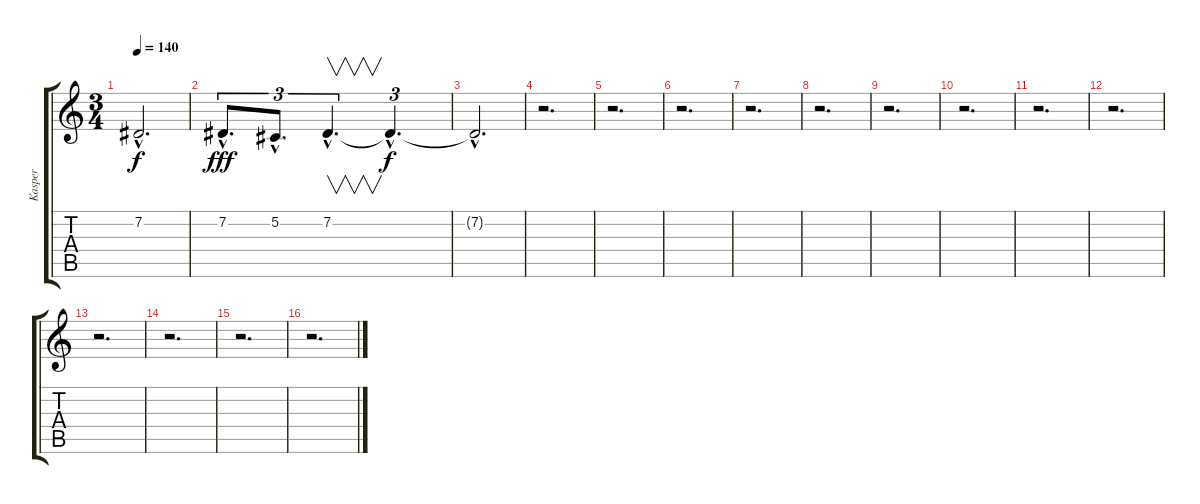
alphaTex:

\track ("Kasper" "Kasper") {instrument pad8sweep}
\staff {score tabs}
\tuning (Db4 Ab3 E3 B2 Gb2 Db2) {hide}
\ts (3 4)
\tempo 140
\clef g2
\ks c
7.2{hac t}.2{d dy f} |
7.2{hac}.8{d tu (3 2) dy fff} 5.2{hac}.8{d tu (3 2)} 7.2{hac}.4{v d tu (3 2)} 7.2{hac t}.4{d tu (3 2) dy f} |
7.2{hac t}.2{d} |
r.2{d} |
r.2{d} |
r.2{d} |
r.2{d} |
r.2{d} |
r.2{d} |
r.2{d} |
r.2{d} |
r.2{d} |
r.2{d} |
r.2{d} |
r.2{d} |
r.2{d}
